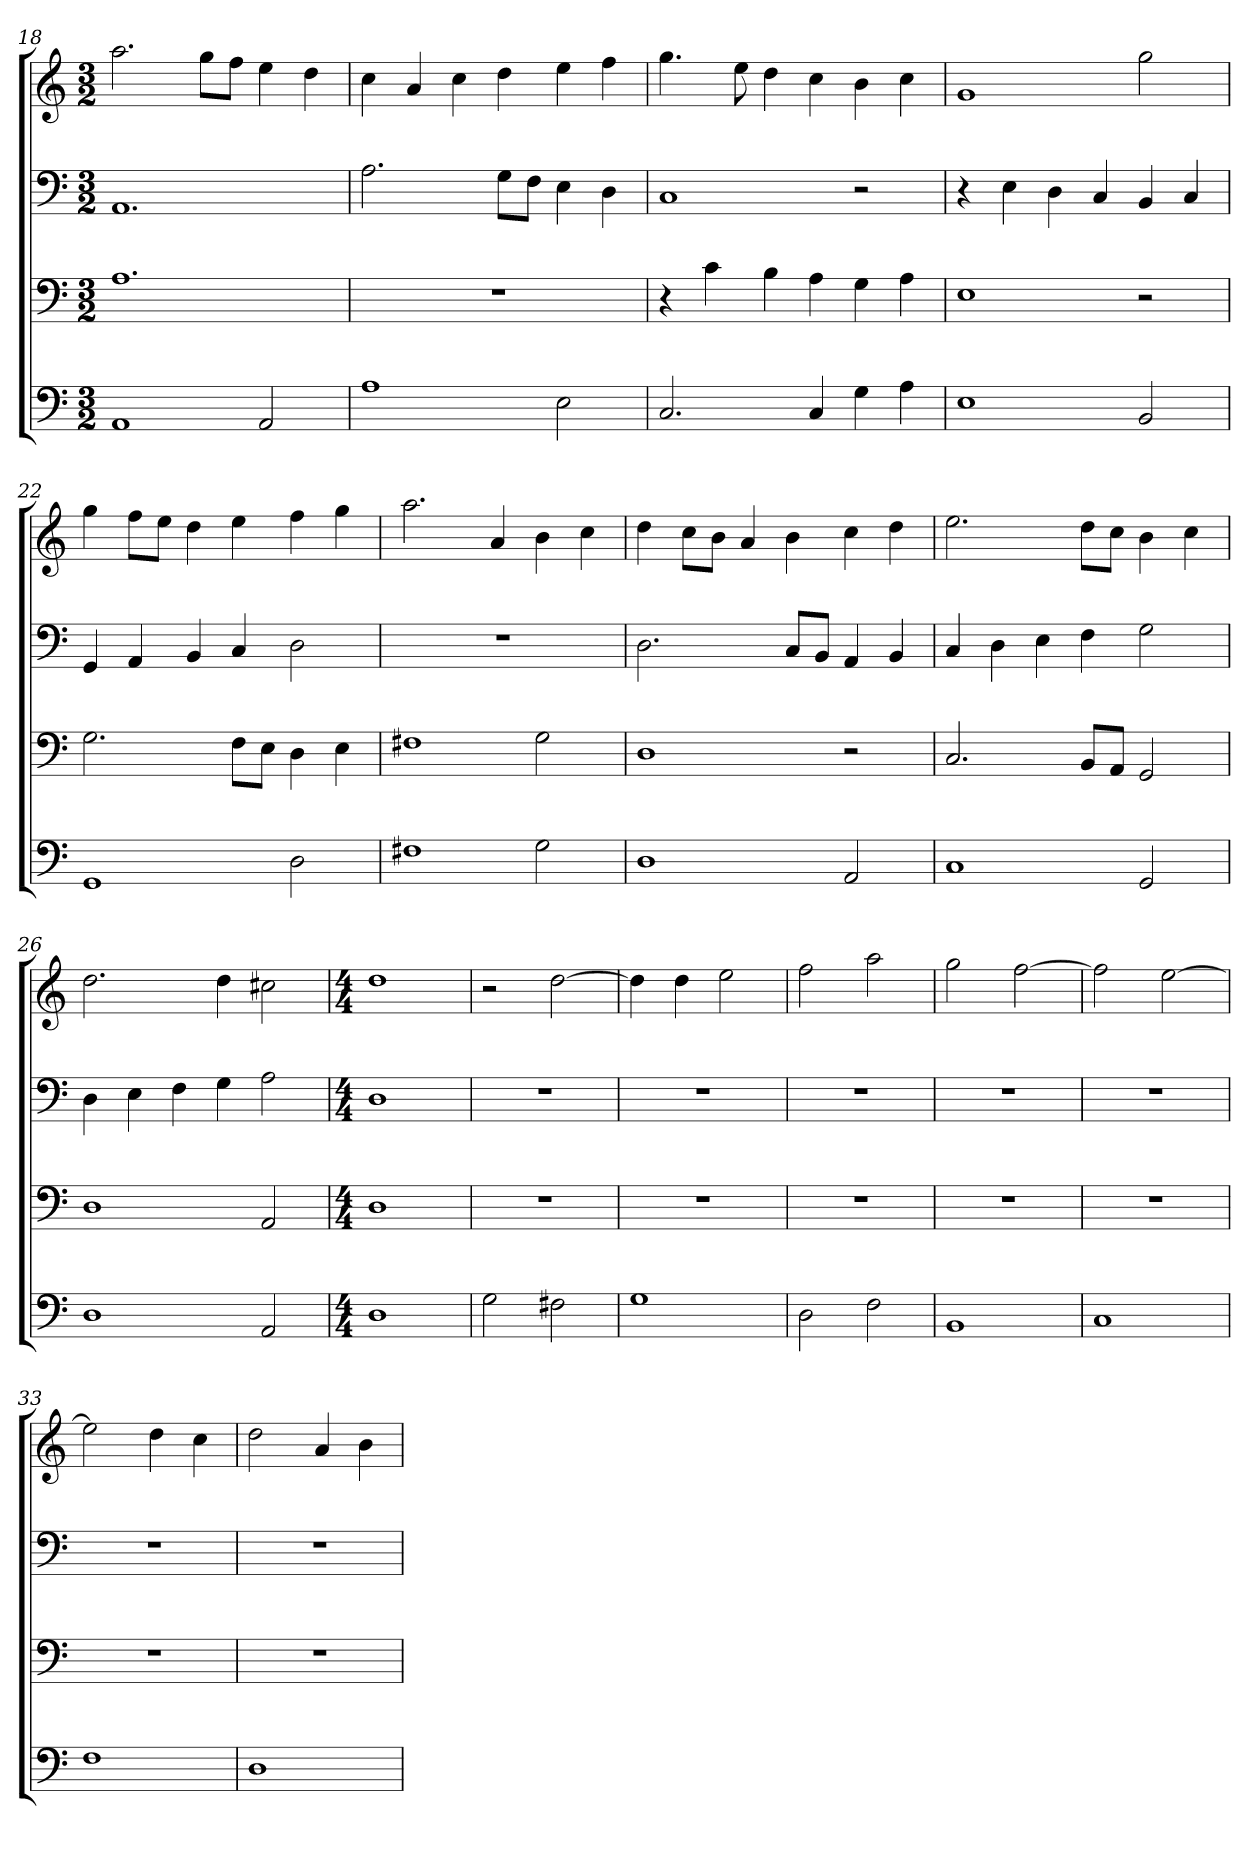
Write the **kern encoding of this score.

**kern	**kern	**kern	**kern
*part4	*part3	*part2	*part1
*staff4	*staff3	*staff2	*staff1
*clefF4	*clefF4	*clefF4	*clefG2
*k[]	*k[]	*k[]	*k[]
*M3/2	*M3/2	*M3/2	*M3/2
=18	=18	=18	=18
1AA	1.A	1.AA	2.aa\
.	.	.	8gg\L
.	.	.	8ff\J
2AA/	.	.	4ee\
.	.	.	4dd\
=19	=19	=19	=19
1A	1.r	2.A\	4cc\
.	.	.	4a/
.	.	.	4cc\
.	.	8G\L	4dd\
.	.	8F\J	.
2E\	.	4E\	4ee\
.	.	4D\	4ff\
=20	=20	=20	=20
2.C/	4r	1C	4.gg\
.	4c\	.	.
.	.	.	8ee\
.	4B\	.	4dd\
4C/	4A\	.	4cc\
4G\	4G\	2r	4b\
4A\	4A\	.	4cc\
=21	=21	=21	=21
1E	1E	4r	1g
.	.	4E\	.
.	.	4D\	.
.	.	4C/	.
2BB/	2r	4BB/	2gg\
.	.	4C/	.
=22	=22	=22	=22
1GG	2.G\	4GG/	4gg\
.	.	4AA/	8ff\L
.	.	.	8ee\J
.	.	4BB/	4dd\
.	8F\L	4C/	4ee\
.	8E\J	.	.
2D\	4D\	2D\	4ff\
.	4E\	.	4gg\
=23	=23	=23	=23
1F#X	1F#X	1.r	2.aa\
.	.	.	4a/
2G\	2G\	.	4b\
.	.	.	4cc\
=24	=24	=24	=24
1D	1D	2.D\	4dd\
.	.	.	8cc\L
.	.	.	8b\J
.	.	.	4a/
.	.	8C/L	4b\
.	.	8BB/J	.
2AA/	2r	4AA/	4cc\
.	.	4BB/	4dd\
=25	=25	=25	=25
1C	2.C/	4C/	2.ee\
.	.	4D\	.
.	.	4E\	.
.	8BB/L	4F\	8dd\L
.	8AA/J	.	8cc\J
2GG/	2GG/	2G\	4b\
.	.	.	4cc\
=26	=26	=26	=26
1D	1D	4D\	2.dd\
.	.	4E\	.
.	.	4F\	.
.	.	4G\	4dd\
2AA/	2AA/	2A\	2cc#X\
=27	=27	=27	=27
*M4/4	*M4/4	*M4/4	*M4/4
1D	1D	1D	1dd
=28	=28	=28	=28
2G\	1r	1r	2r
2F#X\	.	.	[2dd\
=29	=29	=29	=29
1G	1r	1r	4dd\]
.	.	.	4dd\
.	.	.	2ee\
=30	=30	=30	=30
2D\	1r	1r	2ff\
2F\	.	.	2aa\
=31	=31	=31	=31
1BB	1r	1r	2gg\
.	.	.	[2ff\
=32	=32	=32	=32
1C	1r	1r	2ff\]
.	.	.	[2ee\
=33	=33	=33	=33
1F	1r	1r	2ee\]
.	.	.	4dd\
.	.	.	4cc\
=34	=34	=34	=34
1D	1r	1r	2dd\
.	.	.	4a/
.	.	.	4b\
=	=	=	=
*-	*-	*-	*-
